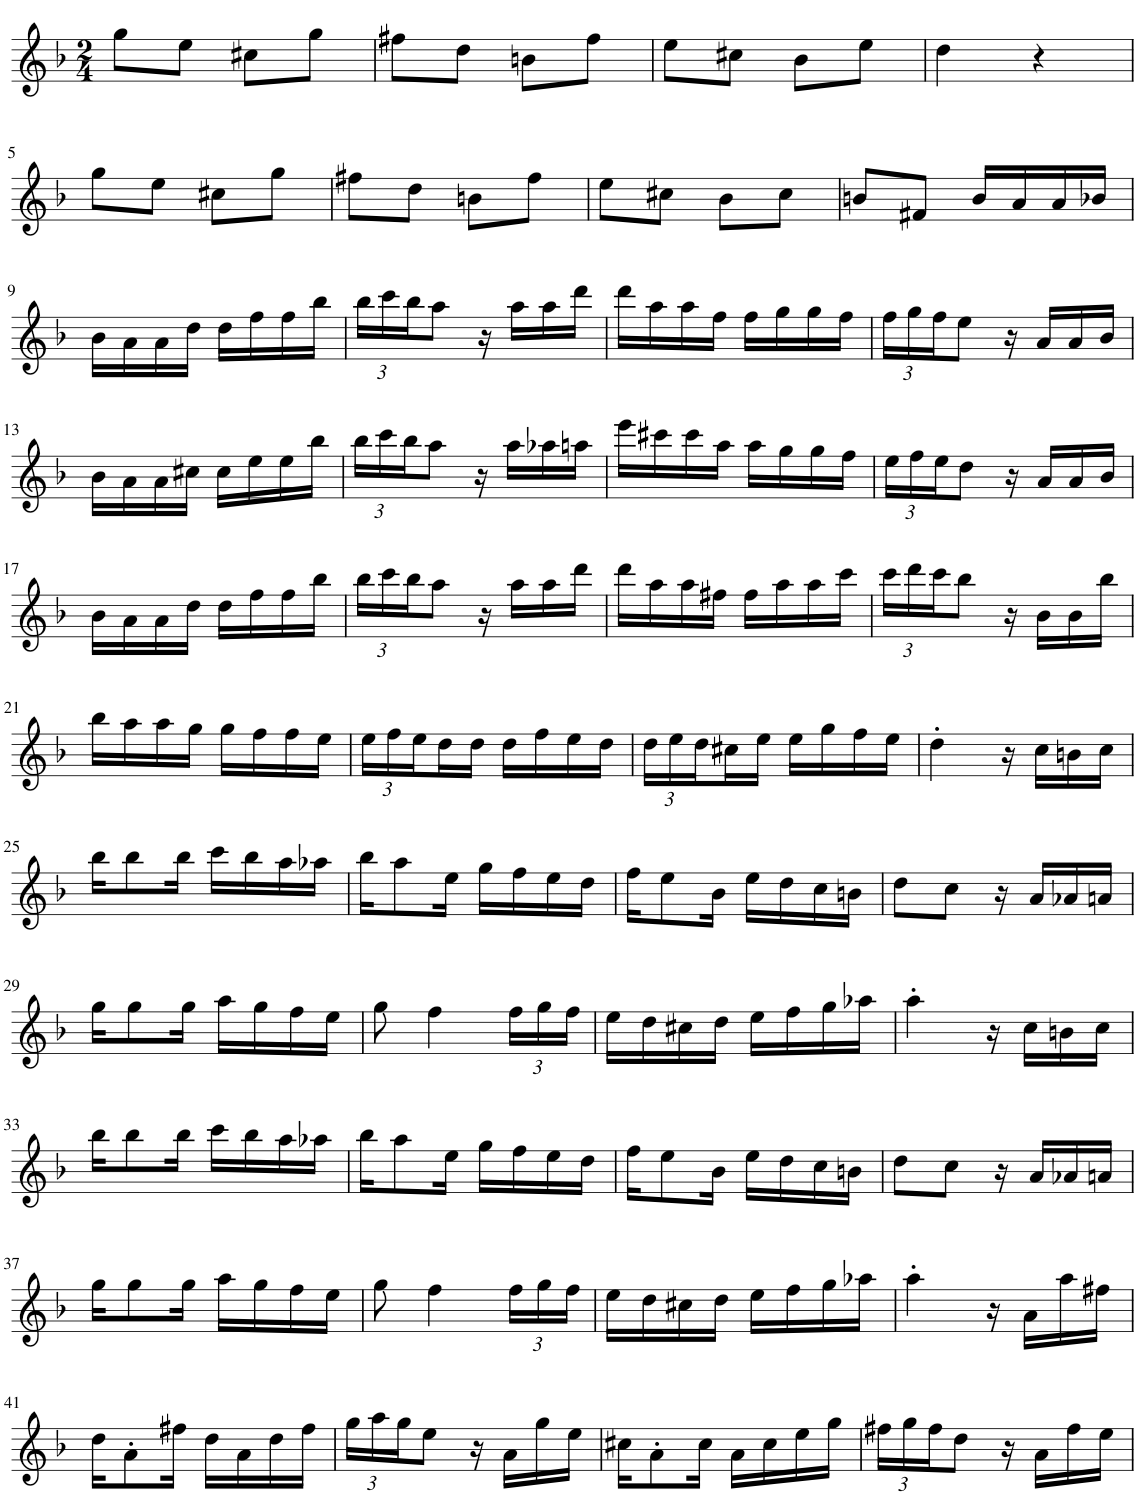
**kern
*part1
*staff1
*I"Flute, Flute
*clefG2
*k[b-]
*M2/4
=1
8gg\L
8ee\J
8cc#X\L
8gg\J
=2
8ff#X\L
8dd\J
8bn\L
8ff#\J
=3
8ee\L
8cc#X\J
8b-\L
8ee\J
=4
4dd\
4r
!!LO:LB:g=z
=5
8gg\L
8ee\J
8cc#X\L
8gg\J
=6
8ff#X\L
8dd\J
8bn\L
8ff#\J
=7
8ee\L
8cc#X\J
8b-\L
8cc#\J
=8
8bn/L
8f#X/J
16b/LL
16a/
16a/
16b-X/JJ
!!LO:LB:g=z
=9
16b-\LL
16a\
16a\
16dd\JJ
16dd\LL
16ff\
16ff\
16bb-\JJ
=10
*Xbrackettup
24bb-\LL
24ccc\
24bb-\J
8aa\J
16r
16aa\LL
16aa\
16ddd\JJ
=11
16ddd\LL
16aa\
16aa\
16ff\JJ
16ff\LL
16gg\
16gg\
16ff\JJ
=12
24ff\LL
24gg\
24ff\J
8ee\J
16r
16a/LL
16a/
16b-/JJ
!!LO:LB:g=z
=13
16b-\LL
16a\
16a\
16cc#X\JJ
16cc#\LL
16ee\
16ee\
16bb-\JJ
=14
24bb-\LL
24ccc\
24bb-\J
8aa\J
16r
16aa\LL
16aa-X\
16aan\JJ
=15
16eee\LL
16ccc#X\
16ccc#\
16aa\JJ
16aa\LL
16gg\
16gg\
16ff\JJ
=16
24ee\LL
24ff\
24ee\J
8dd\J
16r
16a/LL
16a/
16b-/JJ
!!LO:LB:g=z
=17
16b-\LL
16a\
16a\
16dd\JJ
16dd\LL
16ff\
16ff\
16bb-\JJ
=18
24bb-\LL
24ccc\
24bb-\J
8aa\J
16r
16aa\LL
16aa\
16ddd\JJ
=19
16ddd\LL
16aa\
16aa\
16ff#X\JJ
16ff#\LL
16aa\
16aa\
16ccc\JJ
=20
24ccc\LL
24ddd\
24ccc\J
8bb-\J
16r
16b-\LL
16b-\
16bb-\JJ
!!LO:LB:g=z
=21
16bb-\LL
16aa\
16aa\
16gg\JJ
16gg\LL
16ff\
16ff\
16ee\JJ
=22
24ee\LL
24ff\
24ee\
16dd\
16dd\JJ
16dd\LL
16ff\
16ee\
16dd\JJ
=23
24dd\LL
24ee\
24dd\
16cc#X\
16ee\JJ
16ee\LL
16gg\
16ff\
16ee\JJ
=24
4dd'\
16r
16cc\LL
16bn\
16cc\JJ
!!LO:LB:g=z
=25
16bb-\KL
8bb-\
16bb-\Jk
16ccc\LL
16bb-\
16aa\
16aa-X\JJ
=26
16bb-\KL
8aa\
16ee\Jk
16gg\LL
16ff\
16ee\
16dd\JJ
=27
16ff\KL
8ee\
16b-\Jk
16ee\LL
16dd\
16cc\
16bn\JJ
=28
8dd\L
8cc\J
16r
16a/LL
16a-X/
16an/JJ
!!LO:LB:g=z
=29
16gg\KL
8gg\
16gg\Jk
16aa\LL
16gg\
16ff\
16ee\JJ
=30
8gg\
4ff\
24ff\LL
24gg\
24ff\JJ
=31
16ee\LL
16dd\
16cc#X\
16dd\JJ
16ee\LL
16ff\
16gg\
16aa-X\JJ
=32
4aa'\
16r
16cc\LL
16bn\
16cc\JJ
!!LO:LB:g=z
=33
16bb-\KL
8bb-\
16bb-\Jk
16ccc\LL
16bb-\
16aa\
16aa-X\JJ
=34
16bb-\KL
8aa\
16ee\Jk
16gg\LL
16ff\
16ee\
16dd\JJ
=35
16ff\KL
8ee\
16b-\Jk
16ee\LL
16dd\
16cc\
16bn\JJ
=36
8dd\L
8cc\J
16r
16a/LL
16a-X/
16an/JJ
!!LO:LB:g=z
=37
16gg\KL
8gg\
16gg\Jk
16aa\LL
16gg\
16ff\
16ee\JJ
=38
8gg\
4ff\
24ff\LL
24gg\
24ff\JJ
=39
16ee\LL
16dd\
16cc#X\
16dd\JJ
16ee\LL
16ff\
16gg\
16aa-X\JJ
=40
4aa'\
16r
16a\LL
16aa\
16ff#X\JJ
!!LO:LB:g=z
=41
16dd\KL
8a'\
16ff#X\Jk
16dd\LL
16a\
16dd\
16ff#\JJ
=42
24gg\LL
24aa\
24gg\J
8ee\J
16r
16a\LL
16gg\
16ee\JJ
=43
16cc#X\KL
8a'\
16cc#\Jk
16a\LL
16cc#\
16ee\
16gg\JJ
=44
24ff#X\LL
24gg\
24ff#\J
8dd\J
16r
16a\LL
16ff#\
16ee\JJ
=
*-
